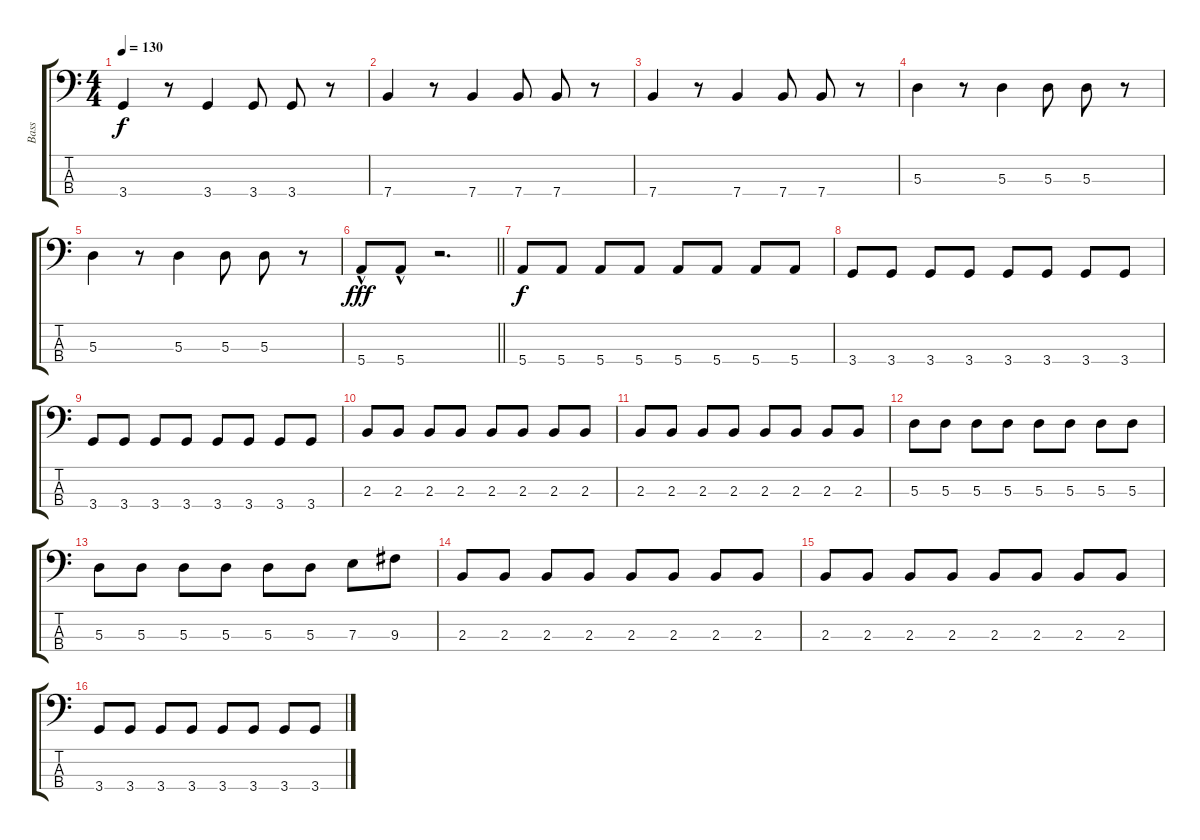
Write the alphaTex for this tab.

\track ("Bass" "Bass") {instrument electricbassfinger}
\staff {score tabs}
\tuning (G2 D2 A1 E1) {hide}
\ts (4 4)
\tempo 130
\clef f4
\ks c
3.4.4{dy f} r.8 3.4.4 3.4.8 3.4.8 r.8 |
7.4.4 r.8 7.4.4 7.4.8 7.4.8 r.8 |
7.4.4 r.8 7.4.4 7.4.8 7.4.8 r.8 |
5.3.4 r.8 5.3.4 5.3.8 5.3.8 r.8 |
5.3.4 r.8 5.3.4 5.3.8 5.3.8 r.8 |
\barLineRight lightlight
5.4{hac}.8{dy fff} 5.4{hac}.8 r.2{d} |
5.4.8{dy f} 5.4.8 5.4.8 5.4.8 5.4.8 5.4.8 5.4.8 5.4.8 |
3.4.8 3.4.8 3.4.8 3.4.8 3.4.8 3.4.8 3.4.8 3.4.8 |
3.4.8 3.4.8 3.4.8 3.4.8 3.4.8 3.4.8 3.4.8 3.4.8 |
2.3.8 2.3.8 2.3.8 2.3.8 2.3.8 2.3.8 2.3.8 2.3.8 |
2.3.8 2.3.8 2.3.8 2.3.8 2.3.8 2.3.8 2.3.8 2.3.8 |
5.3.8 5.3.8 5.3.8 5.3.8 5.3.8 5.3.8 5.3.8 5.3.8 |
5.3.8 5.3.8 5.3.8 5.3.8 5.3.8 5.3.8 7.3.8 9.3.8 |
2.3.8 2.3.8 2.3.8 2.3.8 2.3.8 2.3.8 2.3.8 2.3.8 |
2.3.8 2.3.8 2.3.8 2.3.8 2.3.8 2.3.8 2.3.8 2.3.8 |
3.4.8 3.4.8 3.4.8 3.4.8 3.4.8 3.4.8 3.4.8 3.4.8
